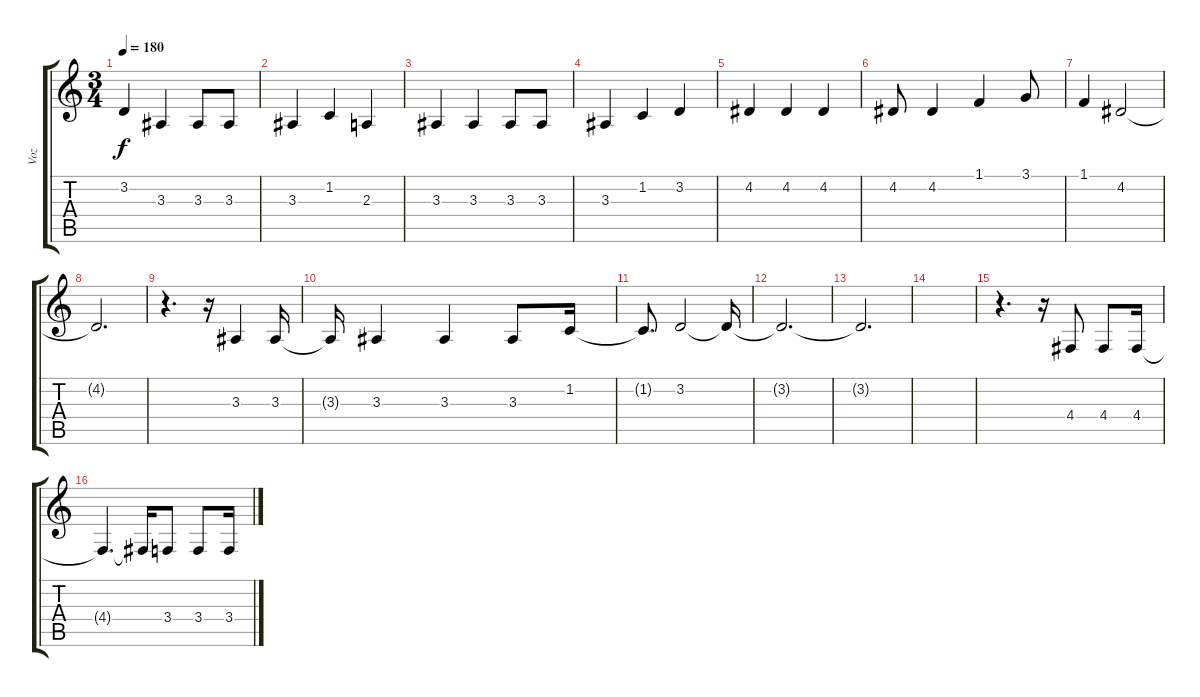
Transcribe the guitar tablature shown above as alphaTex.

\track ("Voz" "Voz") {instrument violin}
\staff {score tabs}
\tuning (E4 B3 G3 D3 A2 E2) {hide}
\ts (3 4)
\tempo 180
\clef g2
\ks c
3.2.4{dy f} 3.3.4 3.3.8 3.3.8 |
3.3.4 1.2.4 2.3.4 |
3.3.4 3.3.4 3.3.8 3.3.8 |
3.3.4 1.2.4 3.2.4 |
4.2.4 4.2.4 4.2.4 |
4.2.8 4.2.4 1.1.4 3.1.8 |
1.1.4 4.2.2 |
4.2{t}.2{d} |
r.4{d} r.16 3.3.4 3.3.16 |
3.3{t}.16 3.3.4 3.3.4 3.3.8 1.2.16 |
1.2{t}.8{d} 3.2.2 3.2{t}.16 |
3.2{t}.2{d} |
3.2{t}.2{d} |
|
r.4{d} r.16 4.4.8 4.4.8 4.4.16 |
4.4{t}.4{d} 4.4{t}.16 3.4.8 3.4.8 3.4.16
